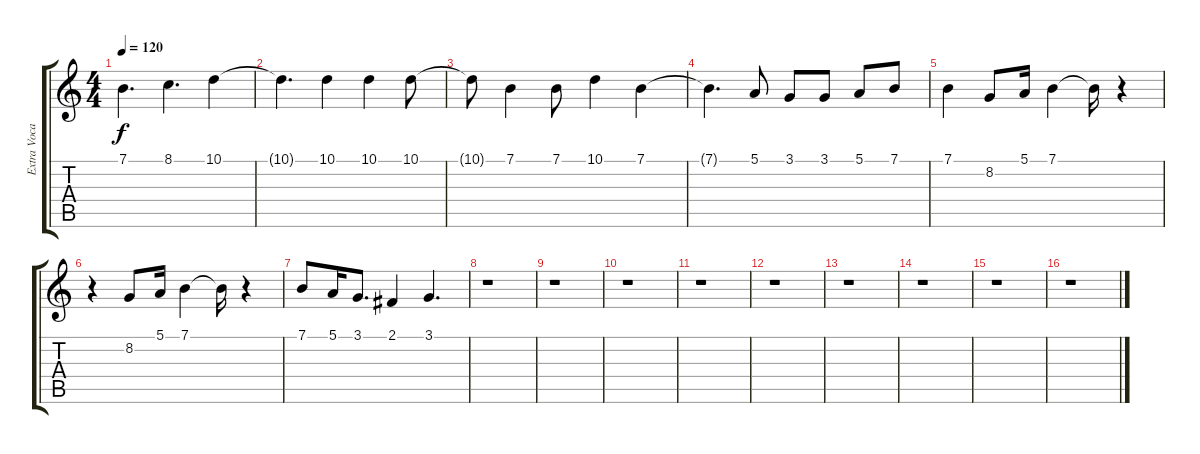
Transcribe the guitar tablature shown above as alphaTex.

\track ("Extra Vocals" "Extra Voca") {instrument pad1newage}
\staff {score tabs}
\tuning (E4 B3 G3 D3 A2 E2) {hide}
\ts (4 4)
\tempo 120
\clef g2
\ks c
7.1.4{d dy f} 8.1.4{d} 10.1.4 |
10.1{t}.4{d} 10.1.4 10.1.4 10.1.8 |
10.1{t}.8 7.1.4 7.1.8 10.1.4 7.1.4 |
7.1{t}.4{d} 5.1.8 3.1.8 3.1.8 5.1.8 7.1.8 |
7.1.4 8.2.8 5.1.16 7.1.4 7.1{t}.16 r.4 |
r.4 8.2.8 5.1.16 7.1.4 7.1{t}.16 r.4 |
7.1.8 5.1.16 3.1.8{d} 2.1.4 3.1.4{d} |
r.1 |
r.1 |
r.1 |
r.1 |
r.1 |
r.1 |
r.1 |
r.1 |
r.1
